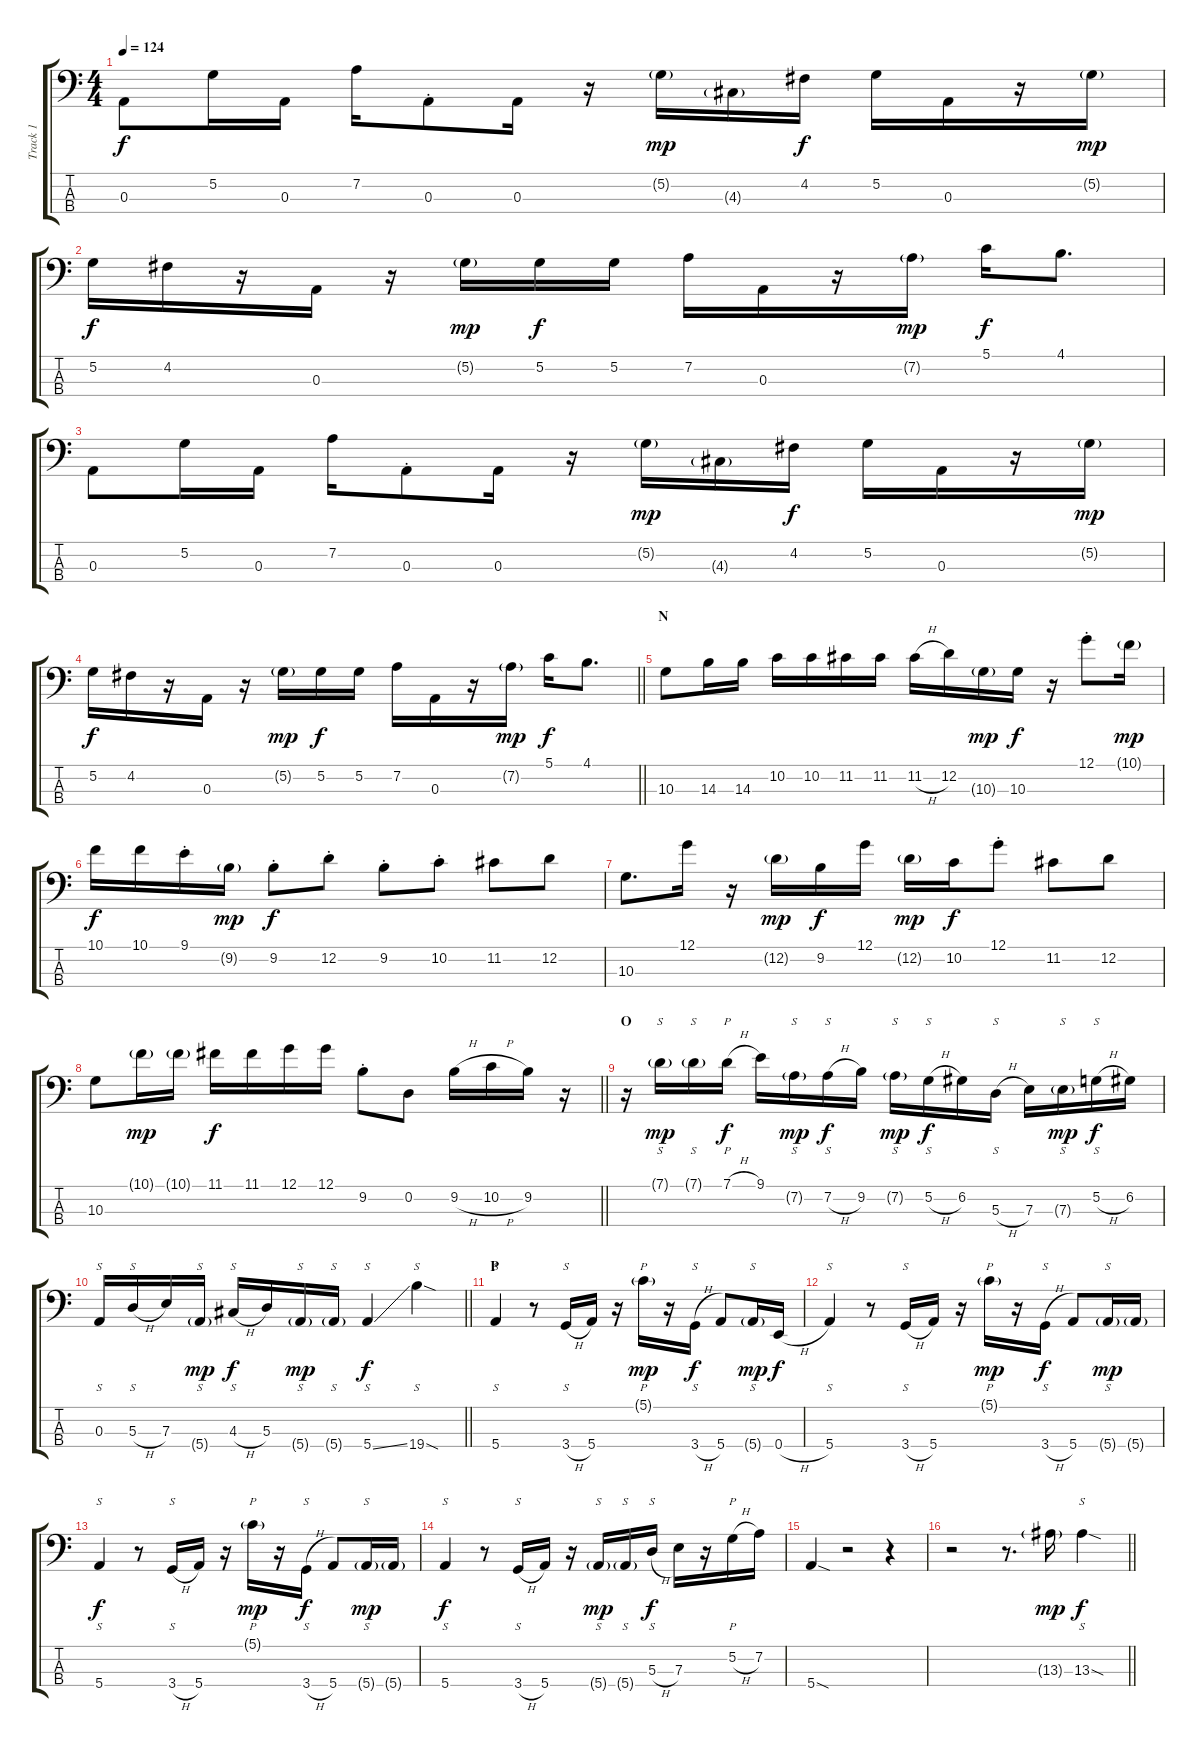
\track ("Track 1" "Track 1") {instrument electricbassfinger}
\staff {score tabs}
\tuning (G2 D2 A1 E1) {hide}
\ts (4 4)
\tempo 124
\clef f4
\ks c
0.3.8{dy f} 5.2.16 0.3.16 7.2.16 0.3{st}.8 0.3.16 r.16 5.2{g}.16{dy mp} 4.3{g}.16 4.2.16{dy f} 5.2.16 0.3.16 r.16 5.2{g}.16{dy mp} |
5.2.16{dy f} 4.2.16 r.16 0.3.16 r.16 5.2{g}.16{dy mp} 5.2.16{dy f} 5.2.16 7.2.16 0.3.16 r.16 7.2{g}.16{dy mp} 5.1.16{dy f} 4.1.8{d} |
0.3.8 5.2.16 0.3.16 7.2.16 0.3{st}.8 0.3.16 r.16 5.2{g}.16{dy mp} 4.3{g}.16 4.2.16{dy f} 5.2.16 0.3.16 r.16 5.2{g}.16{dy mp} |
\barLineRight lightlight
5.2.16{dy f} 4.2.16 r.16 0.3.16 r.16 5.2{g}.16{dy mp} 5.2.16{dy f} 5.2.16 7.2.16 0.3.16 r.16 7.2{g}.16{dy mp} 5.1.16{dy f} 4.1.8{d} |
\section ("" "N")
10.3.8 14.3.16 14.3.16 10.2.16 10.2.16 11.2.16 11.2.16 11.2{h}.16 12.2.16 10.3{g}.16{dy mp} 10.3.16{dy f} r.16 12.1{st}.8 10.1{g}.16{dy mp} |
10.1.16{dy f} 10.1.16 9.1{st}.16 9.2{g}.16{dy mp} 9.2{st}.8{dy f} 12.2{st}.8 9.2{st}.8 10.2{st}.8 11.2.8 12.2.8 |
10.3.8{d} 12.1.16 r.16 12.2{g}.16{dy mp} 9.2.16{dy f} 12.1.16 12.2{g}.16{dy mp} 10.2.16{dy f} 12.1{st}.8 11.2.8 12.2.8 |
\barLineRight lightlight
10.3.8 10.1{g}.16{dy mp} 10.1{g}.16 11.1.16{dy f} 11.1.16 12.1.16 12.1.16 9.2{st}.8 0.2.8 9.2{h}.16 10.2{h}.16 9.2.16 r.16 |
\section ("" "O")
r.16 7.1{g}.16{s dy mp} 7.1{g}.16{s} 7.1{h}.16{p dy f} 9.1.16 7.2{g}.16{s dy mp} 7.2{h}.16{s dy f} 9.2.16 7.2{g}.16{s dy mp} 5.2{h}.16{s dy f} 6.2.16 5.3{h}.16{s} 7.3.16 7.3{g}.16{s dy mp} 5.2{h}.16{s dy f} 6.2.16 |
\barLineRight lightlight
0.3.16{s} 5.3{h}.16{s} 7.3.16 5.4{g}.16{s dy mp} 4.3{h}.16{s dy f} 5.3.16 5.4{g}.16{s dy mp} 5.4{g}.16{s} 5.4{ss}.4{s dy f} 19.4{sod}.4{s} |
\section ("" "P")
5.4.4{s} r.8 3.4{h}.16{s} 5.4.16 r.16 5.1{g}.16{p dy mp} r.16 3.4{h}.16{s dy f} 5.4.8 5.4{g}.16{s dy mp} 0.4{h}.16{dy f} |
5.4.4{s} r.8 3.4{h}.16{s} 5.4.16 r.16 5.1{g}.16{p dy mp} r.16 3.4{h}.16{s dy f} 5.4.8 5.4{g}.16{s dy mp} 5.4{g}.16 |
5.4.4{s dy f} r.8 3.4{h}.16{s} 5.4.16 r.16 5.1{g}.16{p dy mp} r.16 3.4{h}.16{s dy f} 5.4.8 5.4{g}.16{s dy mp} 5.4{g}.16 |
5.4.4{s dy f} r.8 3.4{h}.16{s} 5.4.16 r.16 5.4{g}.16{s dy mp} 5.4{g}.16{s} 5.3{h}.16{s dy f} 7.3.16 r.16 5.2{h}.16{p} 7.2.16 |
5.4{sod}.4 r.2 r.4 |
\barLineRight lightlight
r.2 r.8{d} 13.3{g}.16{dy mp} 13.3{sod}.4{s dy f}
